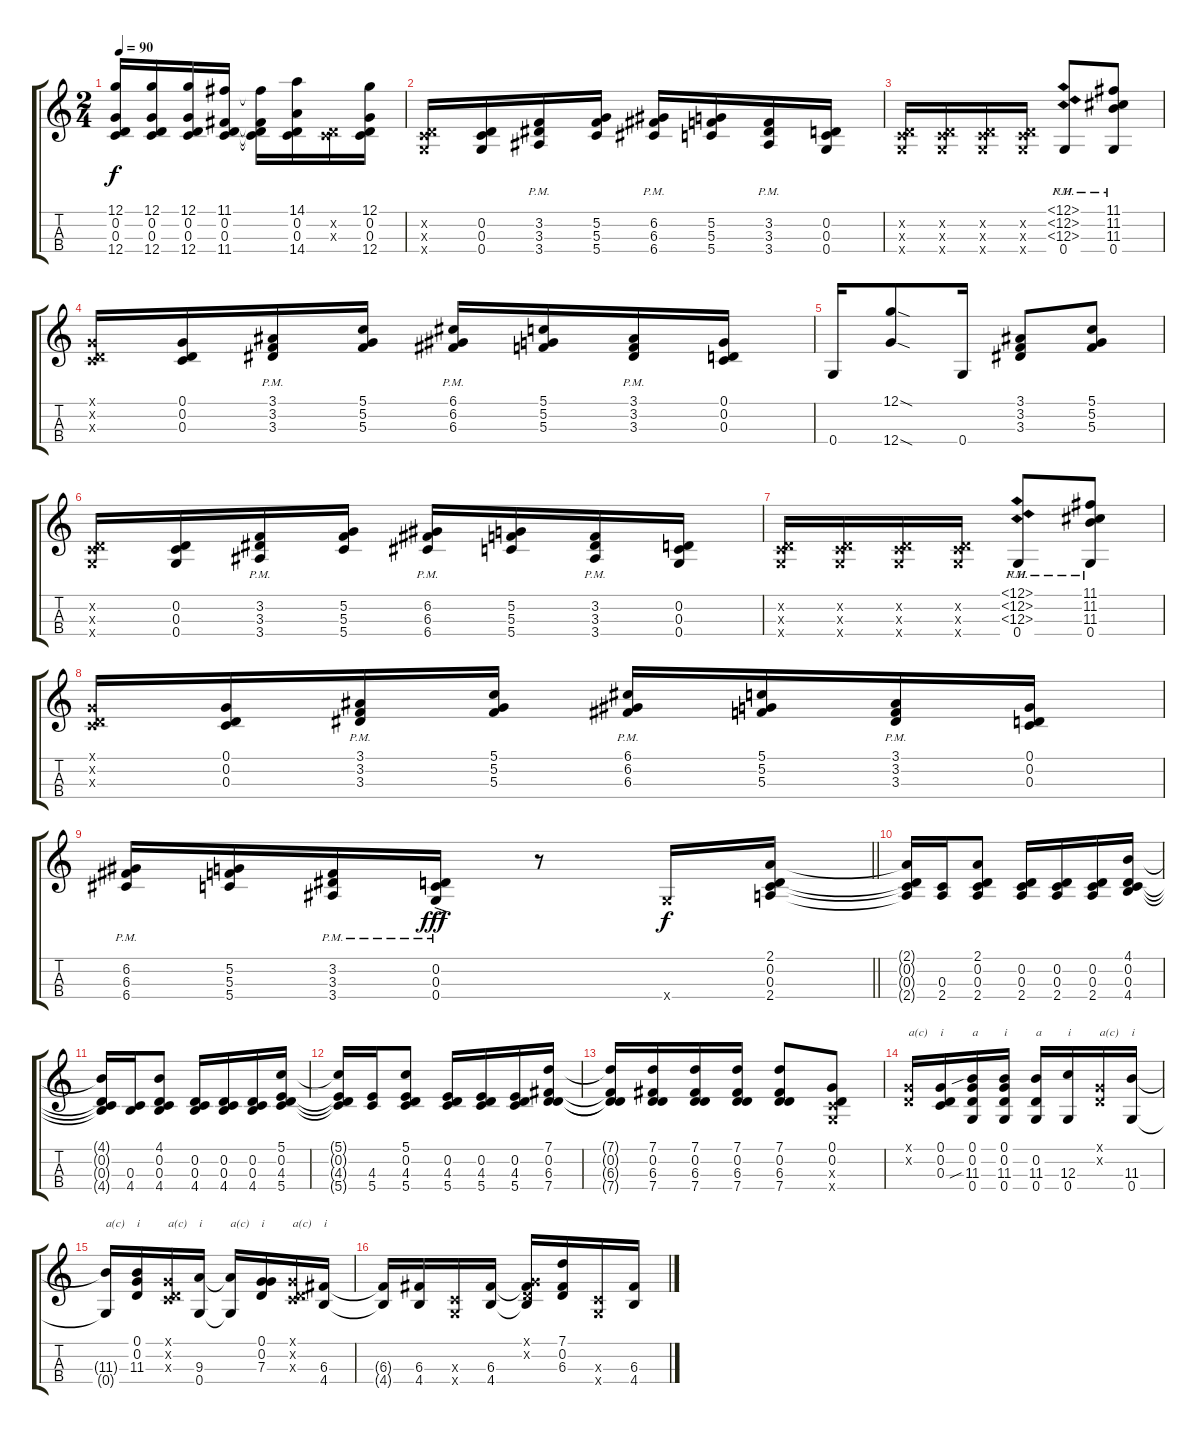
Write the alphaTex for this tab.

\track "" {instrument acousticguitarsteel}
\staff {score tabs}
\tuning (G3 D3 C3 G2) {hide}
\ts (2 4)
\tempo 90
\clef g2
\ks c
(12.1{t} 0.2{t} 0.3{t} 12.4{t}).16{dy f} (12.1 0.2 0.3 12.4).16 (12.1 0.2 0.3 12.4).16 (11.1 0.2 0.3 11.4).16 (11.1{t} 0.2{t} 0.3{t} 11.4{t}).16 (14.1 0.2 0.3 14.4).16{txt ""} (0.2{x} 0.3{x}).16 (12.1 0.2 0.3 12.4).16 |
(0.2{x} 0.3{x} 0.4{x}).16 (0.2 0.3 0.4).16 (3.2 3.3 3.4{pm}).16 (5.2 5.3 5.4).16 (6.2 6.3 6.4{pm}).16 (5.2 5.3 5.4).16 (3.2 3.3 3.4{pm}).16 (0.2 0.3 0.4).16 |
(0.2{x} 0.3{x} 0.4{x}).16 (0.2{x} 0.3{x} 0.4{x}).16 (0.2{x} 0.3{x} 0.4{x}).16 (0.2{x} 0.3{x} 0.4{x}).16 (12.1{nh} 12.2{nh} 12.3{nh} 0.4{pm}).8 (11.1 11.2 11.3 0.4{pm}).8 |
(0.1{x} 0.2{x} 0.3{x}).16 (0.1 0.2 0.3).16 (3.1 3.2 3.3{pm}).16 (5.1 5.2 5.3).16 (6.1 6.2 6.3{pm}).16 (5.1 5.2 5.3).16 (3.1 3.2 3.3{pm}).16 (0.1 0.2 0.3).16 |
0.4.16 (12.1{sod} 12.4{sod}).8 0.4.16 (3.1 3.2 3.3).8 (5.1 5.2 5.3).8 |
(0.2{x} 0.3{x} 0.4{x}).16 (0.2 0.3 0.4).16 (3.2 3.3 3.4{pm}).16 (5.2 5.3 5.4).16 (6.2 6.3 6.4{pm}).16 (5.2 5.3 5.4).16 (3.2 3.3 3.4{pm}).16 (0.2 0.3 0.4).16 |
(0.2{x} 0.3{x} 0.4{x}).16 (0.2{x} 0.3{x} 0.4{x}).16 (0.2{x} 0.3{x} 0.4{x}).16 (0.2{x} 0.3{x} 0.4{x}).16 (12.1{nh} 12.2{nh} 12.3{nh} 0.4{pm}).8 (11.1 11.2 11.3 0.4{pm}).8 |
(0.1{x} 0.2{x} 0.3{x}).16 (0.1 0.2 0.3).16 (3.1 3.2 3.3{pm}).16 (5.1 5.2 5.3).16 (6.1 6.2 6.3{pm}).16 (5.1 5.2 5.3).16 (3.1 3.2 3.3{pm}).16 (0.1 0.2 0.3).16 |
\barLineRight lightlight
(6.2 6.3 6.4{pm}).16 (5.2 5.3 5.4).16 (3.2 3.3 3.4{pm}).16 (0.2 0.3 0.4{ac pm}).16{dy fff} r.8 0.4{x}.16{dy f} (2.1 0.2 0.3 2.4).16 |
(2.1{t} 0.2{t} 0.3{t} 2.4{t}).16 (0.3 2.4).16 (2.1 0.2 0.3 2.4).8 (0.2 0.3 2.4).16 (0.2 0.3 2.4).16 (0.2 0.3 2.4).16 (4.1 0.2 0.3 4.4).16 |
(4.1{t} 0.2{t} 0.3{t} 4.4{t}).16 (0.3 4.4).16 (4.1 0.2 0.3 4.4).8 (0.2 0.3 4.4).16 (0.2 0.3 4.4).16 (0.2 0.3 4.4).16 (5.1 0.2 4.3 5.4).16 |
(5.1{t} 0.2{t} 4.3{t} 5.4{t}).16 (4.3 5.4).16 (5.1 0.2 4.3 5.4).8 (0.2 4.3 5.4).16 (0.2 4.3 5.4).16 (0.2 4.3 5.4).16 (7.1 0.2 6.3 7.4).16 |
(7.1{t} 0.2{t} 6.3{t} 7.4{t}).16 (7.1 0.2 6.3 7.4).16 (7.1 0.2 6.3 7.4).16 (7.1 0.2 6.3 7.4).16 (7.1 0.2 6.3 7.4).8 (0.1 0.2 0.3{x} 0.4{x}).8 |
(0.1{x} 0.2{x}).16{txt "a(c)"} (0.1 0.2 0.3).16{txt "i"} (0.1 0.2 11.3{sib} 0.4).16{txt "a"} (0.1 0.2 11.3 0.4).16{txt "i"} (0.2 11.3 0.4).16{txt "a"} (12.3 0.4).16{txt "i"} (0.1{x} 0.2{x}).16{txt "a(c)"} (11.3 0.4).16{txt "i"} |
(11.3{t} 0.4{t}).16{txt "a(c)"} (0.1 0.2 11.3).16{txt "i"} (0.1{x} 0.2{x} 0.3{x}).16{txt "a(c)"} (9.3 0.4).16{txt "i"} (9.3{t} 0.4{t}).16{txt "a(c)"} (0.1 0.2 7.3).16{txt "i"} (0.1{x} 0.2{x} 0.3{x}).16{txt "a(c)"} (6.3 4.4).16{txt "i"} |
(6.3{t} 4.4{t}).16 (6.3 4.4).16 (0.3{x} 0.4{x}).16 (6.3 4.4).16 (0.1{x} 0.2{x} 6.3{t} 4.4{t}).16 (7.1 0.2 6.3).16 (0.3{x} 0.4{x}).16 (6.3 4.4).16
